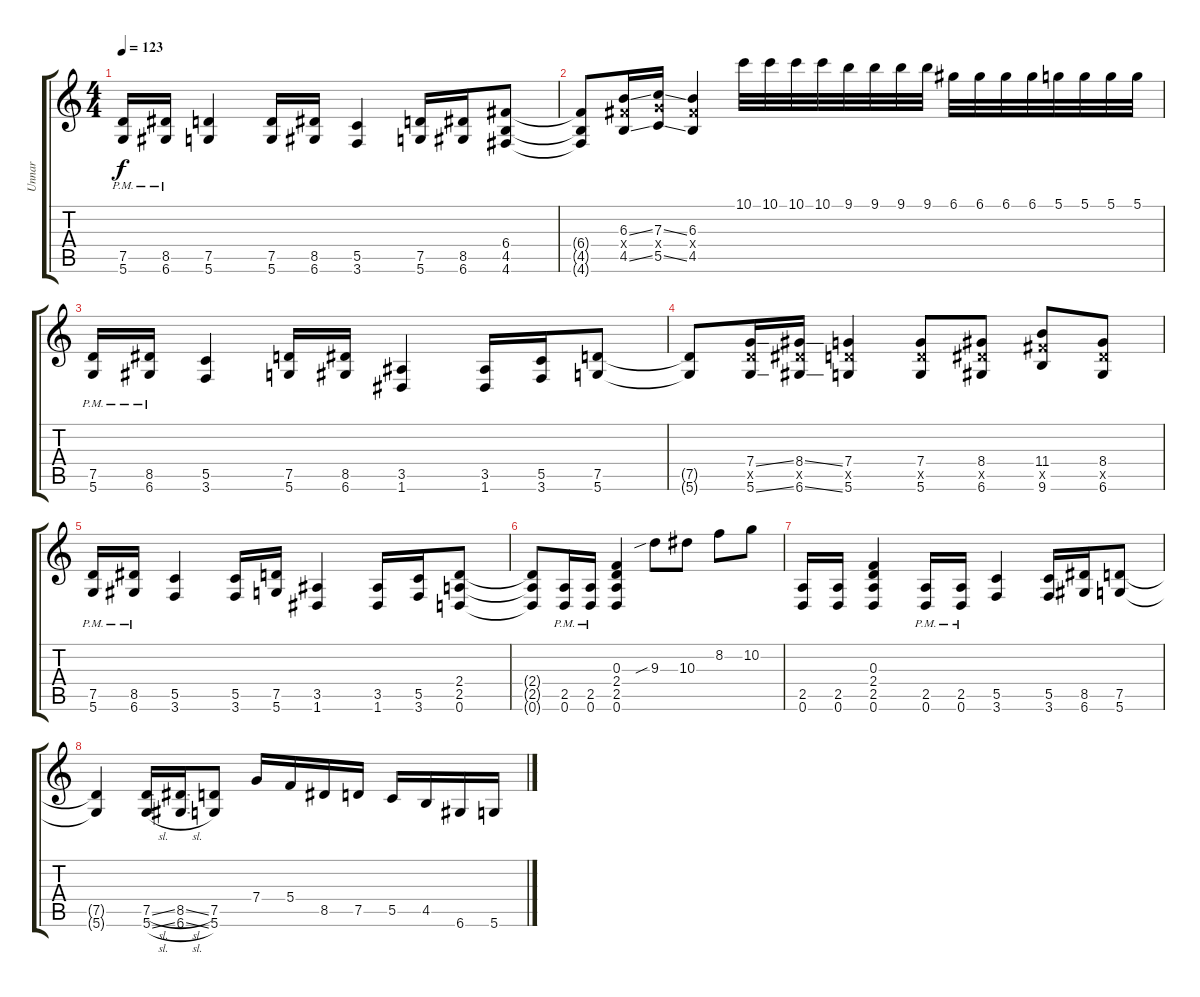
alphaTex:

\track ("Unnar " "Unnar ") {instrument distortionguitar}
\staff {score tabs}
\tuning (D4 A3 F3 C3 G2 D2) {hide}
\ts (4 4)
\tempo 123
\clef g2
\ks c
(7.5{pm} 5.6{pm}).16{dy f} (8.5{pm} 6.6{pm}).16 (7.5 5.6).4 (7.5 5.6).16 (8.5 6.6).16 (5.5 3.6).4 (7.5 5.6).16 (8.5 6.6).16 (6.4 4.5 4.6).8 |
(6.4{t} 4.5{t} 4.6{t}).8 (6.3{ss} 6.4{x} 4.5{ss}).16 (7.3{ss} 7.4{x} 5.5{ss}).16 (6.3 6.4{x} 4.5).4 10.1.32 10.1.32 10.1.32 10.1.32 9.1.32 9.1.32 9.1.32 9.1.32 6.1.32 6.1.32 6.1.32 6.1.32 5.1.32 5.1.32 5.1.32 5.1.32 |
(7.5{pm} 5.6{pm}).16 (8.5{pm} 6.6{pm}).16 (5.5 3.6).4 (7.5 5.6).16 (8.5 6.6).16 (3.5 1.6).4 (3.5 1.6).16 (5.5 3.6).16 (7.5 5.6).8 |
(7.5{t} 5.6{t}).8 (7.4{ss} 7.5{x} 5.6{ss}).16 (8.4{ss} 8.5{x} 6.6{ss}).16 (7.4 7.5{x} 5.6).4 (7.4 7.5{x} 5.6).8 (8.4 8.5{x} 6.6).8 (11.4 11.5{x} 9.6).8 (8.4 8.5{x} 6.6).8 |
(7.5{pm} 5.6{pm}).16 (8.5{pm} 6.6{pm}).16 (5.5 3.6).4 (5.5 3.6).16 (7.5 5.6).16 (3.5 1.6).4 (3.5 1.6).16 (5.5 3.6).16 (2.4 2.5 0.6).8 |
(2.4{t} 2.5{t} 0.6{t}).8 (2.5{pm} 0.6{pm}).16 (2.5{pm} 0.6{pm}).16 (0.3 2.4 2.5 0.6).4 9.3{sib}.8 10.3.8 8.2.8 10.2.8 |
(2.5 0.6).16 (2.5 0.6).16 (0.3 2.4 2.5 0.6).4 (2.5{pm} 0.6{pm}).16 (2.5{pm} 0.6{pm}).16 (5.5 3.6).4 (5.5 3.6).16 (8.5 6.6).16 (7.5 5.6).8 |
(7.5{t} 5.6{t}).4 (7.5{sl} 5.6{sl}).16 (8.5{sl} 6.6{sl}).16 (7.5 5.6).8 7.4.16 5.4.16 8.5.16 7.5.16 5.5.16 4.5.16 6.6.16 5.6.16
